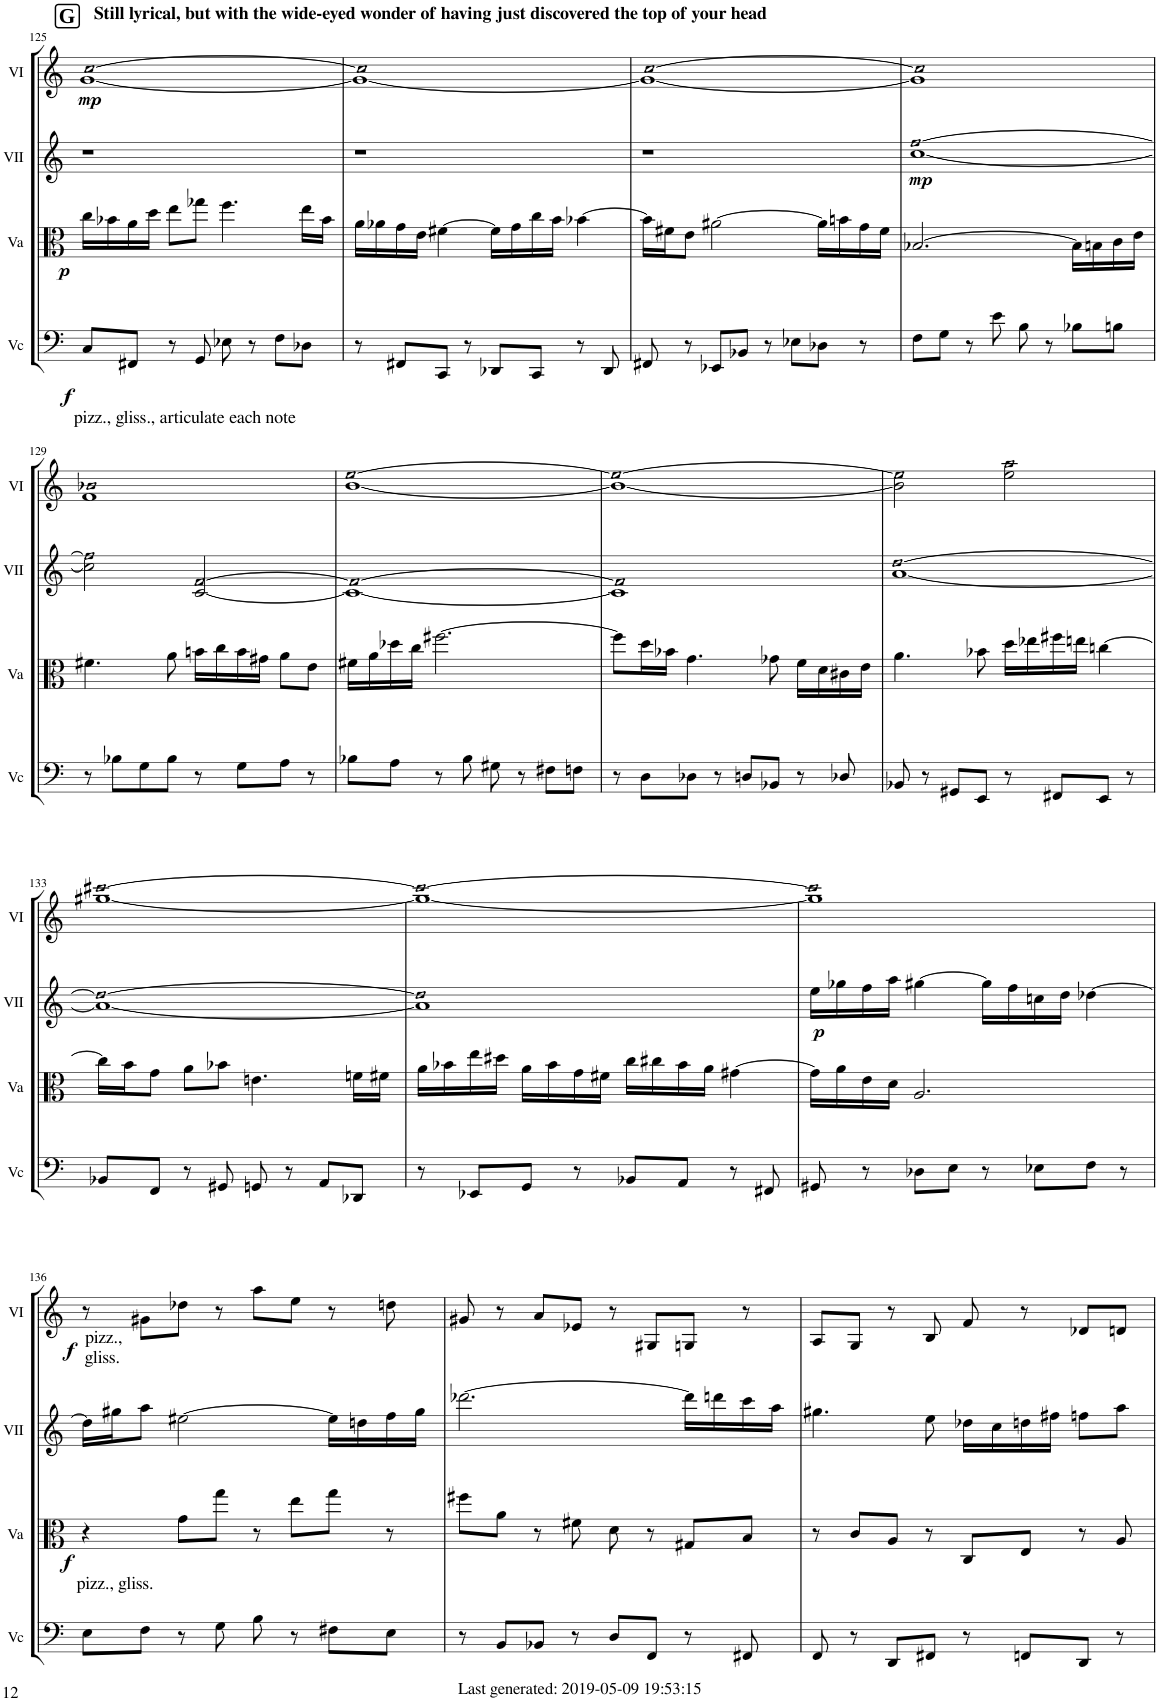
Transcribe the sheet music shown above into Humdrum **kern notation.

**kern	**dynam	**kern	**dynam	**kern	**dynam	**kern	**dynam
*part4	*part4	*part3	*part3	*part2	*part2	*part1	*part1
*staff4	*staff4	*staff3	*staff3	*staff2	*staff2	*staff1	*staff1
*I"Vc	*	*I"Va	*	*I"VII	*	*I"VI	*
*I'Vc	*	*I'Va	*	*I'VII	*	*I'VI	*
!!LO:PB:g=z
*clefF4	*	*clefC3	*	*clefG2	*	*clefG2	*
*k[]	*	*k[]	*	*k[]	*	*k[]	*
*M4/4	*	*M4/4	*	*M4/4	*	*M4/4	*
!!LO:REH:place=s1:a:B:cj:fs=14.284:t=G
=125	=125	=125	=125	=125	=125	=125	=125
!	!	!	!	!	!	!LO:TX:a:B:t=Still lyrical, but with the wide-eyed wonder of having just discovered the top of your head	!
!LO:TX:b:t=pizz., gliss., articulate each note	!	!	!	!	!	!	!
!	!LO:DY:b	!	!LO:DY:b	!	!	!LO:N:n=2:head=open	!LO:DY:b
8C/L	f	16cc\LL	p	1r	.	[1g [1cc	mp
.	.	16b-X\	.	.	.	.	.
8FF#X/J	.	16a\	.	.	.	.	.
.	.	16dd\JJ	.	.	.	.	.
8r	.	8ee\L	.	.	.	.	.
8GG/	.	8gg-X\J	.	.	.	.	.
8E-X\	.	4.ff\	.	.	.	.	.
8r	.	.	.	.	.	.	.
8F\L	.	.	.	.	.	.	.
8D-X\J	.	16ee\LL	.	.	.	.	.
.	.	16b-\JJ	.	.	.	.	.
=126	=126	=126	=126	=126	=126	=126	=126
!	!	!	!	!	!	!LO:N:n=2:head=open	!
8r	.	16a\LL	.	1r	.	1g_ 1cc]	.
.	.	16a-X\	.	.	.	.	.
8FF#X/L	.	16g\	.	.	.	.	.
.	.	16e\JJ	.	.	.	.	.
8CC/J	.	[4f#X\	.	.	.	.	.
8r	.	.	.	.	.	.	.
8DD-X/L	.	16f#\LL]	.	.	.	.	.
.	.	16g\	.	.	.	.	.
8CC/J	.	16cc\	.	.	.	.	.
.	.	16b\JJ	.	.	.	.	.
8r	.	[4b-X\	.	.	.	.	.
8DD-/	.	.	.	.	.	.	.
=127	=127	=127	=127	=127	=127	=127	=127
!	!	!	!	!	!	!LO:N:n=2:head=open	!
8FF#X/	.	16b-\LL]	.	1r	.	1g_ [1cc	.
.	.	16f#X\J	.	.	.	.	.
8r	.	8e\J	.	.	.	.	.
8EE-X/L	.	[2a#X\	.	.	.	.	.
8BB-X/J	.	.	.	.	.	.	.
8r	.	.	.	.	.	.	.
8E-X\L	.	.	.	.	.	.	.
8D-X\J	.	16a#\LL]	.	.	.	.	.
.	.	16bn\	.	.	.	.	.
8r	.	16g\	.	.	.	.	.
.	.	16f#\JJ	.	.	.	.	.
=128	=128	=128	=128	=128	=128	=128	=128
!	!	!	!	!LO:N:n=2:head=open	!LO:DY:b	!LO:N:n=2:head=open	!
8F\L	.	[2.B-X/	.	[1cc [1ff	mp	1g] 1cc]	.
8G\J	.	.	.	.	.	.	.
8r	.	.	.	.	.	.	.
8e\	.	.	.	.	.	.	.
8B\	.	.	.	.	.	.	.
8r	.	.	.	.	.	.	.
8B-X\L	.	16B-\LL]	.	.	.	.	.
.	.	16Bn\	.	.	.	.	.
8Bn\J	.	16c\	.	.	.	.	.
.	.	16e\JJ	.	.	.	.	.
!!LO:LB:g=z
=129	=129	=129	=129	=129	=129	=129	=129
!	!	!	!	!LO:N:n=2:head=open	!	!LO:N:n=2:head=open	!
8r	.	4.f#X\	.	2cc\] 2ff\]	.	1f 1b-X	.
8B-X\L	.	.	.	.	.	.	.
8G\	.	.	.	.	.	.	.
8B-\J	.	8a\	.	.	.	.	.
!	!	!	!	!LO:N:n=2:head=open	!	!	!
8r	.	16bn\LL	.	[2c/ [2f/	.	.	.
.	.	16cc\	.	.	.	.	.
8G\L	.	16b\	.	.	.	.	.
.	.	16g#X\JJ	.	.	.	.	.
8A\J	.	8a\L	.	.	.	.	.
8r	.	8e\J	.	.	.	.	.
=130	=130	=130	=130	=130	=130	=130	=130
!	!	!	!	!LO:N:n=2:head=open	!	!LO:N:n=2:head=open	!
8B-X\L	.	16f#X\LL	.	1c_ 1f_	.	[1b [1ee	.
.	.	16a\	.	.	.	.	.
8A\J	.	16dd-X\	.	.	.	.	.
.	.	16cc\JJ	.	.	.	.	.
8r	.	[2.ff#X\	.	.	.	.	.
8B-\	.	.	.	.	.	.	.
8G#X\	.	.	.	.	.	.	.
8r	.	.	.	.	.	.	.
8F#X\L	.	.	.	.	.	.	.
8Fn\J	.	.	.	.	.	.	.
=131	=131	=131	=131	=131	=131	=131	=131
!	!	!	!	!LO:N:n=2:head=open	!	!LO:N:n=2:head=open	!
8r	.	8ff#\L]	.	1c] 1f]	.	1b_ 1ee_	.
8D\L	.	16dd\L	.	.	.	.	.
.	.	16b-X\JJ	.	.	.	.	.
8D-X\J	.	4.g\	.	.	.	.	.
8r	.	.	.	.	.	.	.
8Dn/L	.	.	.	.	.	.	.
8BB-X/J	.	8g-X\	.	.	.	.	.
8r	.	16f\LL	.	.	.	.	.
.	.	16d\	.	.	.	.	.
8D-X/	.	16c#X\	.	.	.	.	.
.	.	16e\JJ	.	.	.	.	.
=132	=132	=132	=132	=132	=132	=132	=132
!	!	!	!	!LO:N:n=2:head=open	!	!LO:N:n=2:head=open	!
8BB-X/	.	4.a\	.	[1a [1dd	.	2b\] 2ee\]	.
8r	.	.	.	.	.	.	.
8GG#X/L	.	.	.	.	.	.	.
8EE/J	.	8b-X\	.	.	.	.	.
!	!	!	!	!	!	!LO:N:n=2:head=open	!
8r	.	16dd\LL	.	.	.	2ee\ 2aa\	.
.	.	16ee-X\	.	.	.	.	.
8FF#X/L	.	16ff#X\	.	.	.	.	.
.	.	16een\JJ	.	.	.	.	.
8EE/J	.	[4ccn\	.	.	.	.	.
8r	.	.	.	.	.	.	.
!!LO:LB:g=z
=133	=133	=133	=133	=133	=133	=133	=133
!	!	!	!	!LO:N:n=2:head=open	!	!LO:N:n=2:head=open	!
8BB-X/L	.	16cc\LL]	.	1a_ 1dd_	.	[1gg#X [1ccc#X	.
.	.	16b\J	.	.	.	.	.
8FF/J	.	8g\J	.	.	.	.	.
8r	.	8a\L	.	.	.	.	.
8GG#X/	.	8b-X\J	.	.	.	.	.
8GGn/	.	4.en\	.	.	.	.	.
8r	.	.	.	.	.	.	.
8AA/L	.	.	.	.	.	.	.
8DD-X/J	.	16fn\LL	.	.	.	.	.
.	.	16f#X\JJ	.	.	.	.	.
=134	=134	=134	=134	=134	=134	=134	=134
!	!	!	!	!LO:N:n=2:head=open	!	!LO:N:n=2:head=open	!
8r	.	16a\LL	.	1a] 1dd]	.	1gg#_ 1ccc#_	.
.	.	16b-X\	.	.	.	.	.
8EE-X/L	.	16ee\	.	.	.	.	.
.	.	16dd#X\JJ	.	.	.	.	.
8GG/J	.	16a\LL	.	.	.	.	.
.	.	16b-\	.	.	.	.	.
8r	.	16g\	.	.	.	.	.
.	.	16f#X\JJ	.	.	.	.	.
8BB-X/L	.	16cc\LL	.	.	.	.	.
.	.	16cc#X\	.	.	.	.	.
8AA/J	.	16b-\	.	.	.	.	.
.	.	16a\JJ	.	.	.	.	.
8r	.	[4g#X\	.	.	.	.	.
8FF#X/	.	.	.	.	.	.	.
=135	=135	=135	=135	=135	=135	=135	=135
!	!	!	!	!	!LO:DY:b	!LO:N:n=2:head=open	!
8GG#X/	.	16g#\LL]	.	16ee\LL	p	1gg#] 1ccc#]	.
.	.	16a\	.	16gg-X\	.	.	.
8r	.	16e\	.	16ff\	.	.	.
.	.	16d\JJ	.	16aa\JJ	.	.	.
8D-X\L	.	2.A/	.	[4gg#X\	.	.	.
8E\J	.	.	.	.	.	.	.
8r	.	.	.	16gg#\LL]	.	.	.
.	.	.	.	16ff\	.	.	.
8E-X\L	.	.	.	16ccn\	.	.	.
.	.	.	.	16dd\JJ	.	.	.
8F\J	.	.	.	[4dd-X\	.	.	.
8r	.	.	.	.	.	.	.
!!LO:LB:g=z
=136	=136	=136	=136	=136	=136	=136	=136
!	!	!	!LO:DY:b	!	!	!	!LO:DY:b
8E\L	.	4r	f	16dd-\LL]	.	8r	f
.	.	.	.	16gg#X\J	.	.	.
!	!	!	!	!	!	!LO:TX:b:t=pizz.,	!
!	!	!	!	!	!	!LO:TX:b:t=gliss.	!
8F\J	.	.	.	8aa\J	.	8g#X\L	.
!	!	!LO:TX:b:t=pizz., gliss.	!	!	!	!	!
8r	.	8g\L	.	[2ee#X\	.	8dd-X\J	.
8G\	.	8gg\J	.	.	.	8r	.
8B\	.	8r	.	.	.	8aa\L	.
8r	.	8ee\L	.	.	.	8ee\J	.
8F#X\L	.	8gg\J	.	16ee#\LL]	.	8r	.
.	.	.	.	16ddn\	.	.	.
8E\J	.	8r	.	16ff\	.	8ddn\	.
.	.	.	.	16gg#\JJ	.	.	.
=137	=137	=137	=137	=137	=137	=137	=137
8r	.	8ff#X\L	.	[2.ddd-X\	.	8g#X/	.
8BB/L	.	8a\J	.	.	.	8r	.
8BB-X/J	.	8r	.	.	.	8a/L	.
8r	.	8f#X\	.	.	.	8e-X/J	.
8D/L	.	8d\	.	.	.	8r	.
8FF/J	.	8r	.	.	.	8G#X/L	.
8r	.	8G#X/L	.	16ddd-\LL]	.	8Gn/J	.
.	.	.	.	16dddn\	.	.	.
8FF#X/	.	8B/J	.	16ccc\	.	8r	.
.	.	.	.	16aa\JJ	.	.	.
=138	=138	=138	=138	=138	=138	=138	=138
8FF/	.	8r	.	4.gg#X\	.	8A/L	.
8r	.	8c/L	.	.	.	8G/J	.
8DD/L	.	8A/J	.	.	.	8r	.
8FF#X/J	.	8r	.	8ee\	.	8B/	.
8r	.	8C/L	.	16dd-X\LL	.	8f/	.
.	.	.	.	16cc\	.	.	.
8FFn/L	.	8E/J	.	16ddn\	.	8r	.
.	.	.	.	16ff#X\JJ	.	.	.
8DD/J	.	8r	.	8ffn\L	.	8d-X/L	.
8r	.	8A/	.	8aa\J	.	8dn/J	.
=	=	=	=	=	=	=	=
*-	*-	*-	*-	*-	*-	*-	*-
